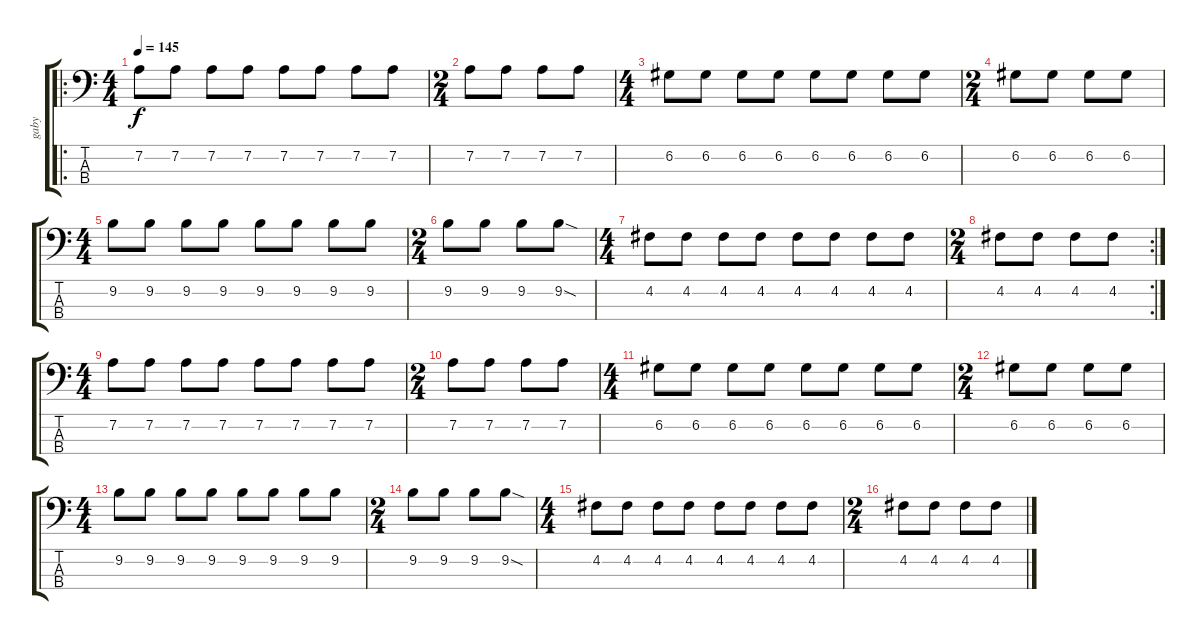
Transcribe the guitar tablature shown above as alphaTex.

\track ("gaby" "gaby") {instrument electricbassfinger}
\staff {score tabs}
\tuning (G2 D2 A1 E1) {hide}
\ro
\ts (4 4)
\tempo 145
\clef f4
\ks c
7.2.8{dy f} 7.2.8 7.2.8 7.2.8 7.2.8 7.2.8 7.2.8 7.2.8 |
\ts (2 4)
7.2.8 7.2.8 7.2.8 7.2.8 |
\ts (4 4)
6.2.8 6.2.8 6.2.8 6.2.8 6.2.8 6.2.8 6.2.8 6.2.8 |
\ts (2 4)
6.2.8 6.2.8 6.2.8 6.2.8 |
\ts (4 4)
9.2.8 9.2.8 9.2.8 9.2.8 9.2.8 9.2.8 9.2.8 9.2.8 |
\ts (2 4)
9.2.8 9.2.8 9.2.8 9.2{sod}.8 |
\ts (4 4)
4.2.8 4.2.8 4.2.8 4.2.8 4.2.8 4.2.8 4.2.8 4.2.8 |
\rc 2
\ts (2 4)
4.2.8 4.2.8 4.2.8 4.2.8 |
\ts (4 4)
7.2.8 7.2.8 7.2.8 7.2.8 7.2.8 7.2.8 7.2.8 7.2.8 |
\ts (2 4)
7.2.8 7.2.8 7.2.8 7.2.8 |
\ts (4 4)
6.2.8 6.2.8 6.2.8 6.2.8 6.2.8 6.2.8 6.2.8 6.2.8 |
\ts (2 4)
6.2.8 6.2.8 6.2.8 6.2.8 |
\ts (4 4)
9.2.8 9.2.8 9.2.8 9.2.8 9.2.8 9.2.8 9.2.8 9.2.8 |
\ts (2 4)
9.2.8 9.2.8 9.2.8 9.2{sod}.8 |
\ts (4 4)
4.2.8 4.2.8 4.2.8 4.2.8 4.2.8 4.2.8 4.2.8 4.2.8 |
\ts (2 4)
4.2.8 4.2.8 4.2.8 4.2.8
